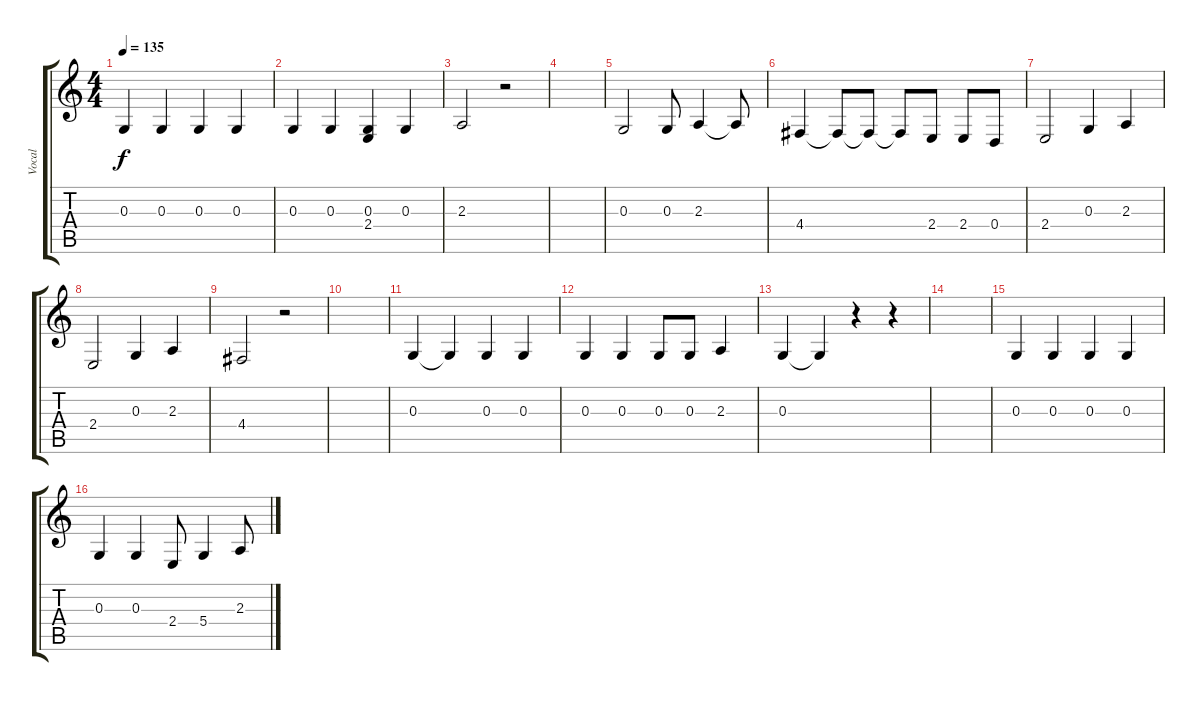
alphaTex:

\track ("Vocal" "Vocal") {instrument cello}
\staff {score tabs}
\tuning (E4 B3 G3 D3 A2 E2) {hide}
\ts (4 4)
\tempo 135
\clef g2
\ks c
0.3.4{dy f} 0.3.4 0.3.4 0.3.4 |
0.3.4 0.3.4 (0.3 2.4).4 0.3.4 |
2.3.2 r.2 |
|
0.3.2 0.3.8 2.3.4 2.3{t}.8 |
4.4.4 4.4{t}.8 4.4{t}.8 4.4{t}.8 2.4.8 2.4.8 0.4.8 |
2.4.2 0.3.4 2.3.4 |
2.4.2 0.3.4 2.3.4 |
4.4.2 r.2 |
|
0.3.4 0.3{t}.4 0.3.4 0.3.4 |
0.3.4 0.3.4 0.3.8 0.3.8 2.3.4 |
0.3.4 0.3{t}.4 r.4 r.4 |
|
0.3.4 0.3.4 0.3.4 0.3.4 |
0.3.4 0.3.4 2.4.8 5.4.4 2.3.8
